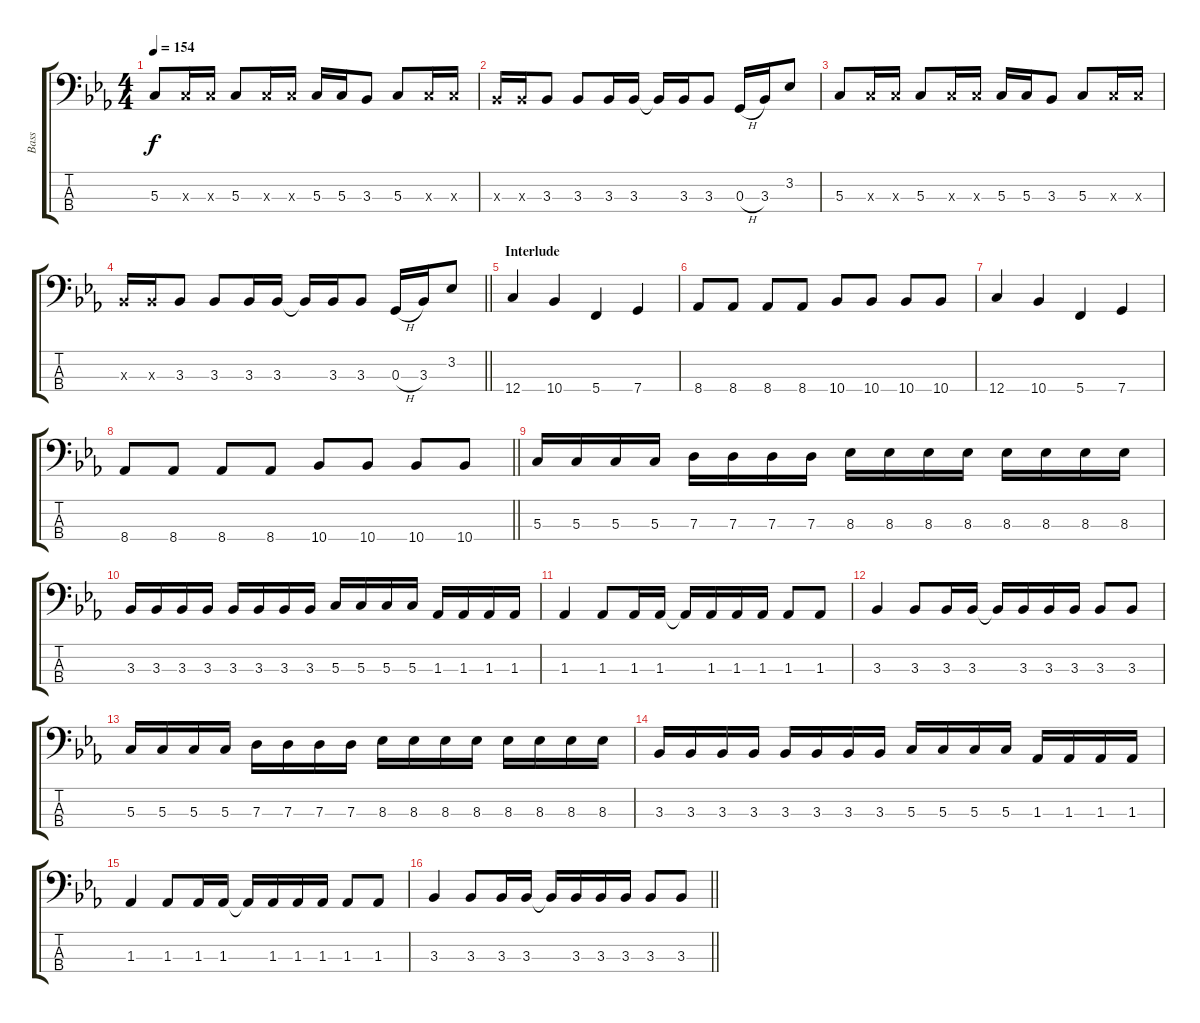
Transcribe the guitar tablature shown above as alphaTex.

\track ("Bass" "Bass") {instrument electricbasspick}
\staff {score tabs}
\tuning (F2 C2 G1 C1) {hide}
\ts (4 4)
\tempo 154
\clef f4
\ks cminor
5.3.8{dy f} 5.3{x}.16 5.3{x}.16 5.3.8 5.3{x}.16 5.3{x}.16 5.3.16 5.3.16 3.3.8 5.3.8 5.3{x}.16 5.3{x}.16 |
3.3{x}.16 3.3{x}.16 3.3.8 3.3.8 3.3.16 3.3.16 3.3{t}.16 3.3.16 3.3.8 0.3{h}.16 3.3.16 3.2.8 |
5.3.8 5.3{x}.16 5.3{x}.16 5.3.8 5.3{x}.16 5.3{x}.16 5.3.16 5.3.16 3.3.8 5.3.8 5.3{x}.16 5.3{x}.16 |
\barLineRight lightlight
3.3{x}.16 3.3{x}.16 3.3.8 3.3.8 3.3.16 3.3.16 3.3{t}.16 3.3.16 3.3.8 0.3{h}.16 3.3.16 3.2.8 |
\section ("" "Interlude")
12.4.4 10.4.4 5.4.4 7.4.4 |
8.4.8 8.4.8 8.4.8 8.4.8 10.4.8 10.4.8 10.4.8 10.4.8 |
12.4.4 10.4.4 5.4.4 7.4.4 |
\barLineRight lightlight
8.4.8 8.4.8 8.4.8 8.4.8 10.4.8 10.4.8 10.4.8 10.4.8 |
5.3.16 5.3.16 5.3.16 5.3.16 7.3.16 7.3.16 7.3.16 7.3.16 8.3.16 8.3.16 8.3.16 8.3.16 8.3.16 8.3.16 8.3.16 8.3.16 |
3.3.16 3.3.16 3.3.16 3.3.16 3.3.16 3.3.16 3.3.16 3.3.16 5.3.16 5.3.16 5.3.16 5.3.16 1.3.16 1.3.16 1.3.16 1.3.16 |
1.3.4 1.3.8 1.3.16 1.3.16 1.3{t}.16 1.3.16 1.3.16 1.3.16 1.3.8 1.3.8 |
3.3.4 3.3.8 3.3.16 3.3.16 3.3{t}.16 3.3.16 3.3.16 3.3.16 3.3.8 3.3.8 |
5.3.16 5.3.16 5.3.16 5.3.16 7.3.16 7.3.16 7.3.16 7.3.16 8.3.16 8.3.16 8.3.16 8.3.16 8.3.16 8.3.16 8.3.16 8.3.16 |
3.3.16 3.3.16 3.3.16 3.3.16 3.3.16 3.3.16 3.3.16 3.3.16 5.3.16 5.3.16 5.3.16 5.3.16 1.3.16 1.3.16 1.3.16 1.3.16 |
1.3.4 1.3.8 1.3.16 1.3.16 1.3{t}.16 1.3.16 1.3.16 1.3.16 1.3.8 1.3.8 |
\barLineRight lightlight
3.3.4 3.3.8 3.3.16 3.3.16 3.3{t}.16 3.3.16 3.3.16 3.3.16 3.3.8 3.3.8
